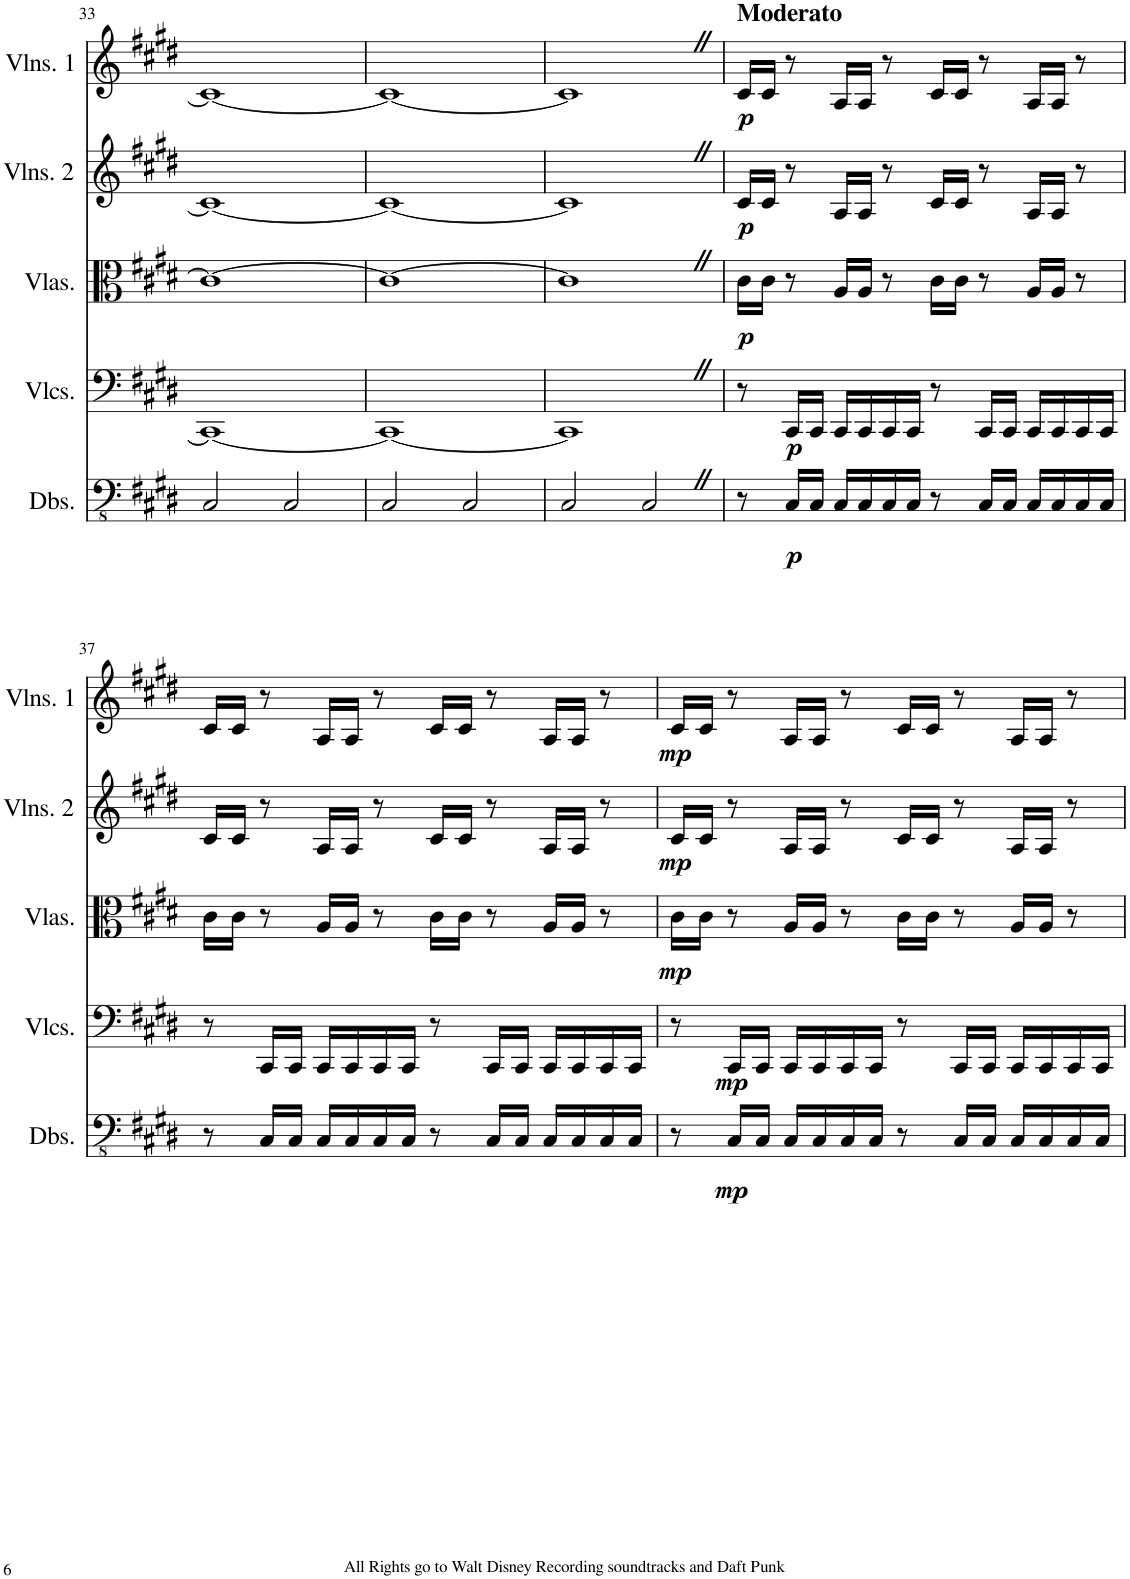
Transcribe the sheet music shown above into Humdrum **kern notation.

**kern	**dynam	**kern	**dynam	**kern	**dynam	**kern	**dynam	**kern	**dynam
*part5	*part5	*part4	*part4	*part3	*part3	*part2	*part2	*part1	*part1
*staff5	*staff5	*staff4	*staff4	*staff3	*staff3	*staff2	*staff2	*staff1	*staff1
*I"Double Basses	*	*I"Violoncellos	*	*I"Violas	*	*I"Violins 2	*	*I"Violins 1	*
*I'Dbs.	*	*I'Vlcs.	*	*I'Vlas.	*	*I'Vlns. 2	*	*I'Vlns. 1	*
!!LO:PB:g=z
*clefFv4	*	*clefF4	*	*clefC3	*	*clefG2	*	*clefG2	*
*k[f#c#g#d#]	*	*k[f#c#g#d#]	*	*k[f#c#g#d#]	*	*k[f#c#g#d#]	*	*k[f#c#g#d#]	*
*M4/4	*	*M4/4	*	*M4/4	*	*M4/4	*	*M4/4	*
=33	=33	=33	=33	=33	=33	=33	=33	=33	=33
2CC#/	.	1CC#_	.	1c#_	.	1c#_	.	1c#_	.
2CC#/	.	.	.	.	.	.	.	.	.
=34	=34	=34	=34	=34	=34	=34	=34	=34	=34
2CC#/	.	1CC#_	.	1c#_	.	1c#_	.	1c#_	.
2CC#/	.	.	.	.	.	.	.	.	.
=35	=35	=35	=35	=35	=35	=35	=35	=35	=35
2CC#/	.	1CC#Z]	.	1c#Z]	.	1c#Z]	.	1c#Z]	.
2CC#Z/	.	.	.	.	.	.	.	.	.
=36	=36	=36	=36	=36	=36	=36	=36	=36	=36
!	!	!	!	!	!	!	!	!LO:TX:a:B:t=Moderato	!
!	!	!	!	!	!LO:DY:b	!	!LO:DY:b	!	!LO:DY:b
8r	.	8r	.	16c#\LL	p	16c#/LL	p	16c#/LL	p
.	.	.	.	16c#\JJ	.	16c#/JJ	.	16c#/JJ	.
!	!LO:DY:b	!	!LO:DY:b	!	!	!	!	!	!
16CC#/LL	p	16CC#/LL	p	8r	.	8r	.	8r	.
16CC#/JJ	.	16CC#/JJ	.	.	.	.	.	.	.
16CC#/LL	.	16CC#/LL	.	16A/LL	.	16A/LL	.	16A/LL	.
16CC#/	.	16CC#/	.	16A/JJ	.	16A/JJ	.	16A/JJ	.
16CC#/	.	16CC#/	.	8r	.	8r	.	8r	.
16CC#/JJ	.	16CC#/JJ	.	.	.	.	.	.	.
8r	.	8r	.	16c#\LL	.	16c#/LL	.	16c#/LL	.
.	.	.	.	16c#\JJ	.	16c#/JJ	.	16c#/JJ	.
16CC#/LL	.	16CC#/LL	.	8r	.	8r	.	8r	.
16CC#/JJ	.	16CC#/JJ	.	.	.	.	.	.	.
16CC#/LL	.	16CC#/LL	.	16A/LL	.	16A/LL	.	16A/LL	.
16CC#/	.	16CC#/	.	16A/JJ	.	16A/JJ	.	16A/JJ	.
16CC#/	.	16CC#/	.	8r	.	8r	.	8r	.
16CC#/JJ	.	16CC#/JJ	.	.	.	.	.	.	.
!!LO:LB:g=z
=37	=37	=37	=37	=37	=37	=37	=37	=37	=37
8r	.	8r	.	16c#\LL	.	16c#/LL	.	16c#/LL	.
.	.	.	.	16c#\JJ	.	16c#/JJ	.	16c#/JJ	.
16CC#/LL	.	16CC#/LL	.	8r	.	8r	.	8r	.
16CC#/JJ	.	16CC#/JJ	.	.	.	.	.	.	.
16CC#/LL	.	16CC#/LL	.	16A/LL	.	16A/LL	.	16A/LL	.
16CC#/	.	16CC#/	.	16A/JJ	.	16A/JJ	.	16A/JJ	.
16CC#/	.	16CC#/	.	8r	.	8r	.	8r	.
16CC#/JJ	.	16CC#/JJ	.	.	.	.	.	.	.
8r	.	8r	.	16c#\LL	.	16c#/LL	.	16c#/LL	.
.	.	.	.	16c#\JJ	.	16c#/JJ	.	16c#/JJ	.
16CC#/LL	.	16CC#/LL	.	8r	.	8r	.	8r	.
16CC#/JJ	.	16CC#/JJ	.	.	.	.	.	.	.
16CC#/LL	.	16CC#/LL	.	16A/LL	.	16A/LL	.	16A/LL	.
16CC#/	.	16CC#/	.	16A/JJ	.	16A/JJ	.	16A/JJ	.
16CC#/	.	16CC#/	.	8r	.	8r	.	8r	.
16CC#/JJ	.	16CC#/JJ	.	.	.	.	.	.	.
=38	=38	=38	=38	=38	=38	=38	=38	=38	=38
!	!	!	!	!	!LO:DY:b	!	!LO:DY:b	!	!LO:DY:b
8r	.	8r	.	16c#\LL	mp	16c#/LL	mp	16c#/LL	mp
.	.	.	.	16c#\JJ	.	16c#/JJ	.	16c#/JJ	.
!	!LO:DY:b	!	!LO:DY:b	!	!	!	!	!	!
16CC#/LL	mp	16CC#/LL	mp	8r	.	8r	.	8r	.
16CC#/JJ	.	16CC#/JJ	.	.	.	.	.	.	.
16CC#/LL	.	16CC#/LL	.	16A/LL	.	16A/LL	.	16A/LL	.
16CC#/	.	16CC#/	.	16A/JJ	.	16A/JJ	.	16A/JJ	.
16CC#/	.	16CC#/	.	8r	.	8r	.	8r	.
16CC#/JJ	.	16CC#/JJ	.	.	.	.	.	.	.
8r	.	8r	.	16c#\LL	.	16c#/LL	.	16c#/LL	.
.	.	.	.	16c#\JJ	.	16c#/JJ	.	16c#/JJ	.
16CC#/LL	.	16CC#/LL	.	8r	.	8r	.	8r	.
16CC#/JJ	.	16CC#/JJ	.	.	.	.	.	.	.
16CC#/LL	.	16CC#/LL	.	16A/LL	.	16A/LL	.	16A/LL	.
16CC#/	.	16CC#/	.	16A/JJ	.	16A/JJ	.	16A/JJ	.
16CC#/	.	16CC#/	.	8r	.	8r	.	8r	.
16CC#/JJ	.	16CC#/JJ	.	.	.	.	.	.	.
=	=	=	=	=	=	=	=	=	=
*-	*-	*-	*-	*-	*-	*-	*-	*-	*-
